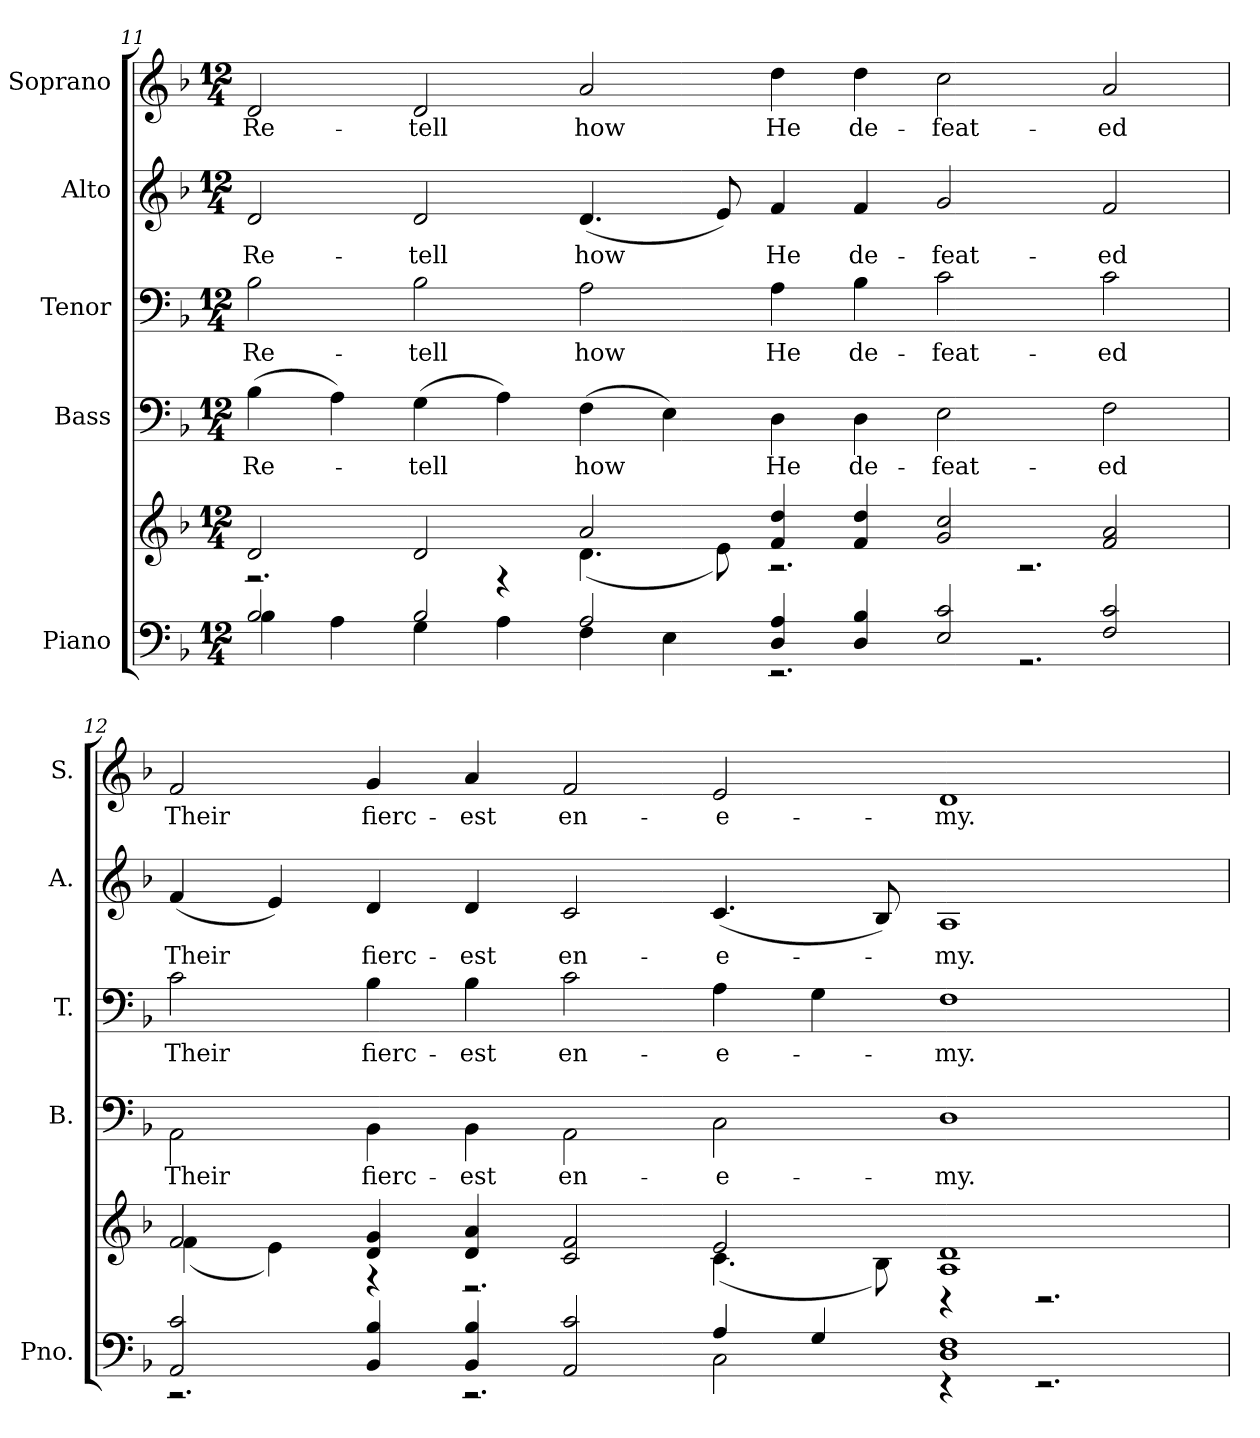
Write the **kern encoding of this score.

**kern	**kern	**kern	**text	**kern	**text	**kern	**text	**kern	**text
*part5	*part5	*part4	*part4	*part3	*part3	*part2	*part2	*part1	*part1
*staff6	*staff5	*staff4	*staff4	*staff3	*staff3	*staff2	*staff2	*staff1	*staff1
*I"Piano	*	*I"Bass	*	*I"Tenor	*	*I"Alto	*	*I"Soprano	*
*I'Pno.	*	*I'B.	*	*I'T.	*	*I'A.	*	*I'S.	*
!!LO:PB:g=z
*clefF4	*clefG2	*clefF4	*	*clefF4	*	*clefG2	*	*clefG2	*
*k[b-]	*k[b-]	*k[b-]	*	*k[b-]	*	*k[b-]	*	*k[b-]	*
*F:	*F:	*F:	*	*F:	*	*F:	*	*F:	*
*M12/4	*M12/4	*M12/4	*	*M12/4	*	*M12/4	*	*M12/4	*
=11	=11	=11	=11	=11	=11	=11	=11	=11	=11
*^	*^	*	*	*	*	*	*	*	*
!	!	!	!	!	!LO:LY:b:color=#000000	!	!	!	!	!	!
!	!	!	!	!	!	!	!LO:LY:b:color=#000000	!	!	!	!
!	!	!	!	!	!	!	!	!	!LO:LY:b:color=#000000	!	!
!	!	!	!	!	!	!	!	!	!	!	!LO:LY:b:color=#000000
2B-i/	4B-i\	2di/	2.r	(4B-i\	Re-	2B-i\	Re-	2di/	Re-	2di/	Re-
.	4Ai\	.	.	4Ai\)	.	.	.	.	.	.	.
!	!	!	!	!	!LO:LY:b:color=#000000	!	!	!	!	!	!
!	!	!	!	!	!	!	!LO:LY:b:color=#000000	!	!	!	!
!	!	!	!	!	!	!	!	!	!LO:LY:b:color=#000000	!	!
!	!	!	!	!	!	!	!	!	!	!	!LO:LY:b:color=#000000
2B-i/	4Gi\	2di/	.	(4Gi\	-tell	2B-i\	-tell	2di/	-tell	2di/	-tell
.	4Ai\	.	4r	4Ai\)	.	.	.	.	.	.	.
!	!	!	!	!	!LO:LY:b:color=#000000	!	!	!	!	!	!
!	!	!	!	!	!	!	!LO:LY:b:color=#000000	!	!	!	!
!	!	!	!	!	!	!	!	!	!LO:LY:b:color=#000000	!	!
!	!	!	!	!	!	!	!	!	!	!	!LO:LY:b:color=#000000
2Ai/	4Fi\	2ai/	(4.di\	(4Fi\	how	2Ai\	how	(4.di/	how	2ai/	how
.	4Ei\	.	.	4Ei\)	.	.	.	.	.	.	.
.	.	.	8ei\)	.	.	.	.	8ei/)	.	.	.
!	!	!	!	!	!LO:LY:b:color=#000000	!	!	!	!	!	!
!	!	!	!	!	!	!	!LO:LY:b:color=#000000	!	!	!	!
!	!	!	!	!	!	!	!	!	!LO:LY:b:color=#000000	!	!
!	!	!	!	!	!	!	!	!	!	!	!LO:LY:b:color=#000000
4Di/ 4Ai	2.r	4fi/ 4ddi	2.r	4Di\	He	4Ai\	He	4fi/	He	4ddi\	He
!	!	!	!	!	!LO:LY:b:color=#000000	!	!	!	!	!	!
!	!	!	!	!	!	!	!LO:LY:b:color=#000000	!	!	!	!
!	!	!	!	!	!	!	!	!	!LO:LY:b:color=#000000	!	!
!	!	!	!	!	!	!	!	!	!	!	!LO:LY:b:color=#000000
4Di/ 4B-i	.	4fi/ 4ddi	.	4Di\	de-	4B-i\	de-	4fi/	de-	4ddi\	de-
!	!	!	!	!	!LO:LY:b:color=#000000	!	!	!	!	!	!
!	!	!	!	!	!	!	!LO:LY:b:color=#000000	!	!	!	!
!	!	!	!	!	!	!	!	!	!LO:LY:b:color=#000000	!	!
!	!	!	!	!	!	!	!	!	!	!	!LO:LY:b:color=#000000
2Ei/ 2ci	.	2gi/ 2cci	.	2Ei\	-feat-	2ci\	-feat-	2gi/	-feat-	2cci\	-feat-
.	2.r	.	2.r	.	.	.	.	.	.	.	.
!	!	!	!	!	!LO:LY:b:color=#000000	!	!	!	!	!	!
!	!	!	!	!	!	!	!LO:LY:b:color=#000000	!	!	!	!
!	!	!	!	!	!	!	!	!	!LO:LY:b:color=#000000	!	!
!	!	!	!	!	!	!	!	!	!	!	!LO:LY:b:color=#000000
2Fi/ 2ci	.	2fi/ 2ai	.	2Fi\	-ed	2ci\	-ed	2fi/	-ed	2ai/	-ed
!!LO:PB:g=z
=12	=12	=12	=12	=12	=12	=12	=12	=12	=12	=12	=12
!	!	!	!	!	!LO:LY:b:color=#000000	!	!	!	!	!	!
!	!	!	!	!	!	!	!LO:LY:b:color=#000000	!	!	!	!
!	!	!	!	!	!	!	!	!	!LO:LY:b:color=#000000	!	!
!	!	!	!	!	!	!	!	!	!	!	!LO:LY:b:color=#000000
2AAi/ 2ci	2.r	2fi/	(4fi\	2AAi\	Their	2ci\	Their	(4fi/	Their	2fi/	Their
.	.	.	4ei\)	.	.	.	.	4ei/)	.	.	.
!	!	!	!	!	!LO:LY:b:color=#000000	!	!	!	!	!	!
!	!	!	!	!	!	!	!LO:LY:b:color=#000000	!	!	!	!
!	!	!	!	!	!	!	!	!	!LO:LY:b:color=#000000	!	!
!	!	!	!	!	!	!	!	!	!	!	!LO:LY:b:color=#000000
4BB-i/ 4B-i	.	4di/ 4gi	4r	4BB-i\	fierc-	4B-i\	fierc-	4di/	fierc-	4gi/	fierc-
!	!	!	!	!	!LO:LY:b:color=#000000	!	!	!	!	!	!
!	!	!	!	!	!	!	!LO:LY:b:color=#000000	!	!	!	!
!	!	!	!	!	!	!	!	!	!LO:LY:b:color=#000000	!	!
!	!	!	!	!	!	!	!	!	!	!	!LO:LY:b:color=#000000
4BB-i/ 4B-i	2.r	4di/ 4ai	2.r	4BB-i\	-est	4B-i\	-est	4di/	-est	4ai/	-est
!	!	!	!	!	!LO:LY:b:color=#000000	!	!	!	!	!	!
!	!	!	!	!	!	!	!LO:LY:b:color=#000000	!	!	!	!
!	!	!	!	!	!	!	!	!	!LO:LY:b:color=#000000	!	!
!	!	!	!	!	!	!	!	!	!	!	!LO:LY:b:color=#000000
2AAi/ 2ci	.	2ci/ 2fi	.	2AAi\	en-	2ci\	en-	2ci/	en-	2fi/	en-
!	!	!	!	!	!LO:LY:b:color=#000000	!	!	!	!	!	!
!	!	!	!	!	!	!	!LO:LY:b:color=#000000	!	!	!	!
!	!	!	!	!	!	!	!	!	!LO:LY:b:color=#000000	!	!
!	!	!	!	!	!	!	!	!	!	!	!LO:LY:b:color=#000000
4Ai/	2Ci\	2ei/	(4.ci\	2Ci\	-e-	4Ai\	-e-	(4.ci/	-e-	2ei/	-e-
4Gi/	.	.	.	.	.	4Gi\	.	.	.	.	.
.	.	.	8B-i\)	.	.	.	.	8B-i/)	.	.	.
!	!	!	!	!	!LO:LY:b:color=#000000	!	!	!	!	!	!
!	!	!	!	!	!	!	!LO:LY:b:color=#000000	!	!	!	!
!	!	!	!	!	!	!	!	!	!LO:LY:b:color=#000000	!	!
!	!	!	!	!	!	!	!	!	!	!	!LO:LY:b:color=#000000
1Di 1Fi	4r	1Ai 1di	4r	1Di	-my.	1Fi	-my.	1Ai	-my.	1di	-my.
.	2.r	.	2.r	.	.	.	.	.	.	.	.
*v	*v	*	*	*	*	*	*	*	*	*	*
*	*v	*v	*	*	*	*	*	*	*	*
=	=	=	=	=	=	=	=	=	=
*-	*-	*-	*-	*-	*-	*-	*-	*-	*-
